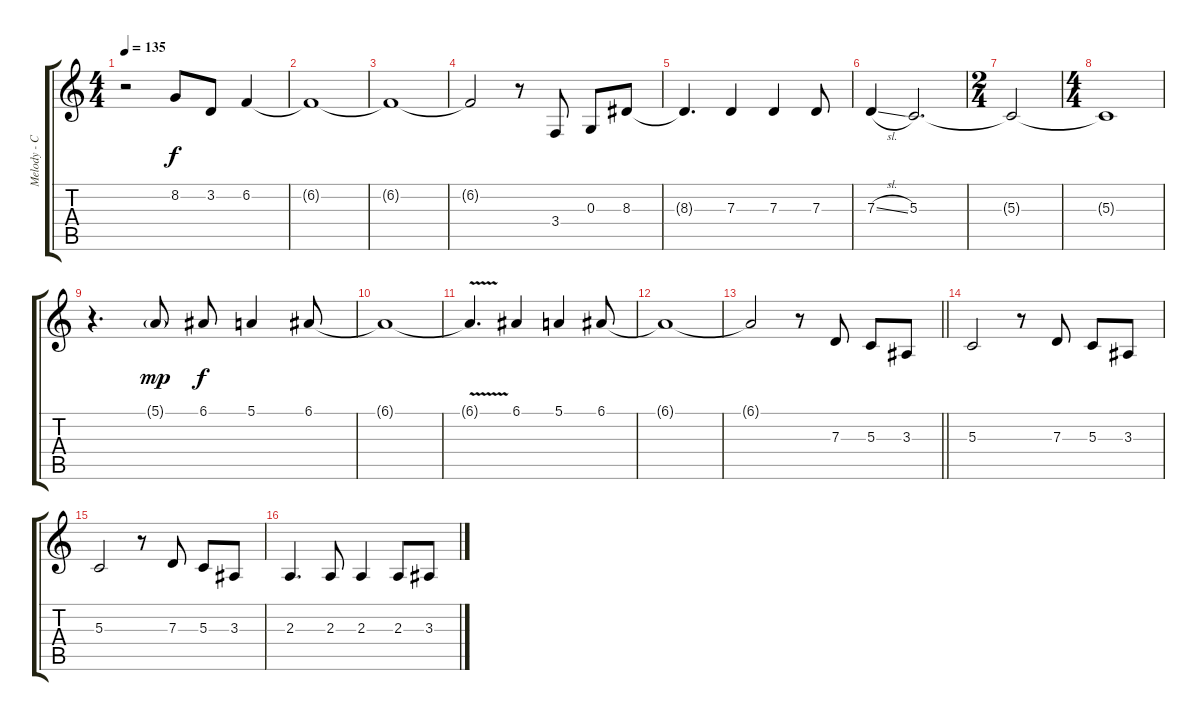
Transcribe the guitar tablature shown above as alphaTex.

\track ("Melody - Chris" "Melody - C") {instrument clarinet}
\staff {score tabs}
\tuning (E4 B3 G3 D3 A2 E2) {hide}
\ts (4 4)
\tempo 135
\clef g2
\ks c
r.2{dy f} 8.2.8 3.2.8 6.2.4 |
6.2{t}.1 |
6.2{t}.1{volume 0} |
6.2{t}.2 r.8{volume 16} 3.4.8 0.3.8 8.3.8 |
8.3{t}.4{d} 7.3.4 7.3.4 7.3.8 |
7.3{sl}.4 5.3.2{d} |
\ts (2 4)
5.3{t}.2{volume 0} |
\ts (4 4)
5.3{t}.1 |
r.4{d volume 16} 5.1{g}.8{dy mp} 6.1.8{dy f} 5.1.4 6.1.8 |
6.1{t}.1 |
6.1{v t}.4{d} 6.1.4 5.1.4 6.1.8 |
6.1{t}.1 |
\barLineRight lightlight
6.1{t}.2 r.8 7.3.8 5.3.8 3.3.8 |
\section ("" "")
5.3.2 r.8 7.3.8 5.3.8 3.3.8 |
5.3.2 r.8 7.3.8 5.3.8 3.3.8 |
2.3.4{d} 2.3.8 2.3.4 2.3.8 3.3.8
